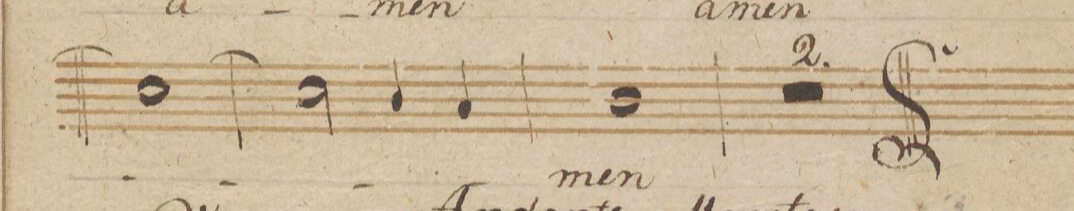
**kern	**text	**dynam
*I"Tenore.	*	*
*clefC4	*	*
*k[b-]	*	*
*met(c)	*	*
*M4/4	*	*
1B-_	.	.
=282	=282	=282
2B-\]	.	.
4A/	.	.
4G/	.	.
=283	=283	=283
1A	-men	.
=284	=284	=284
0r	.	.
=285	=285	=285
==	==	==
*-	*-	*-
